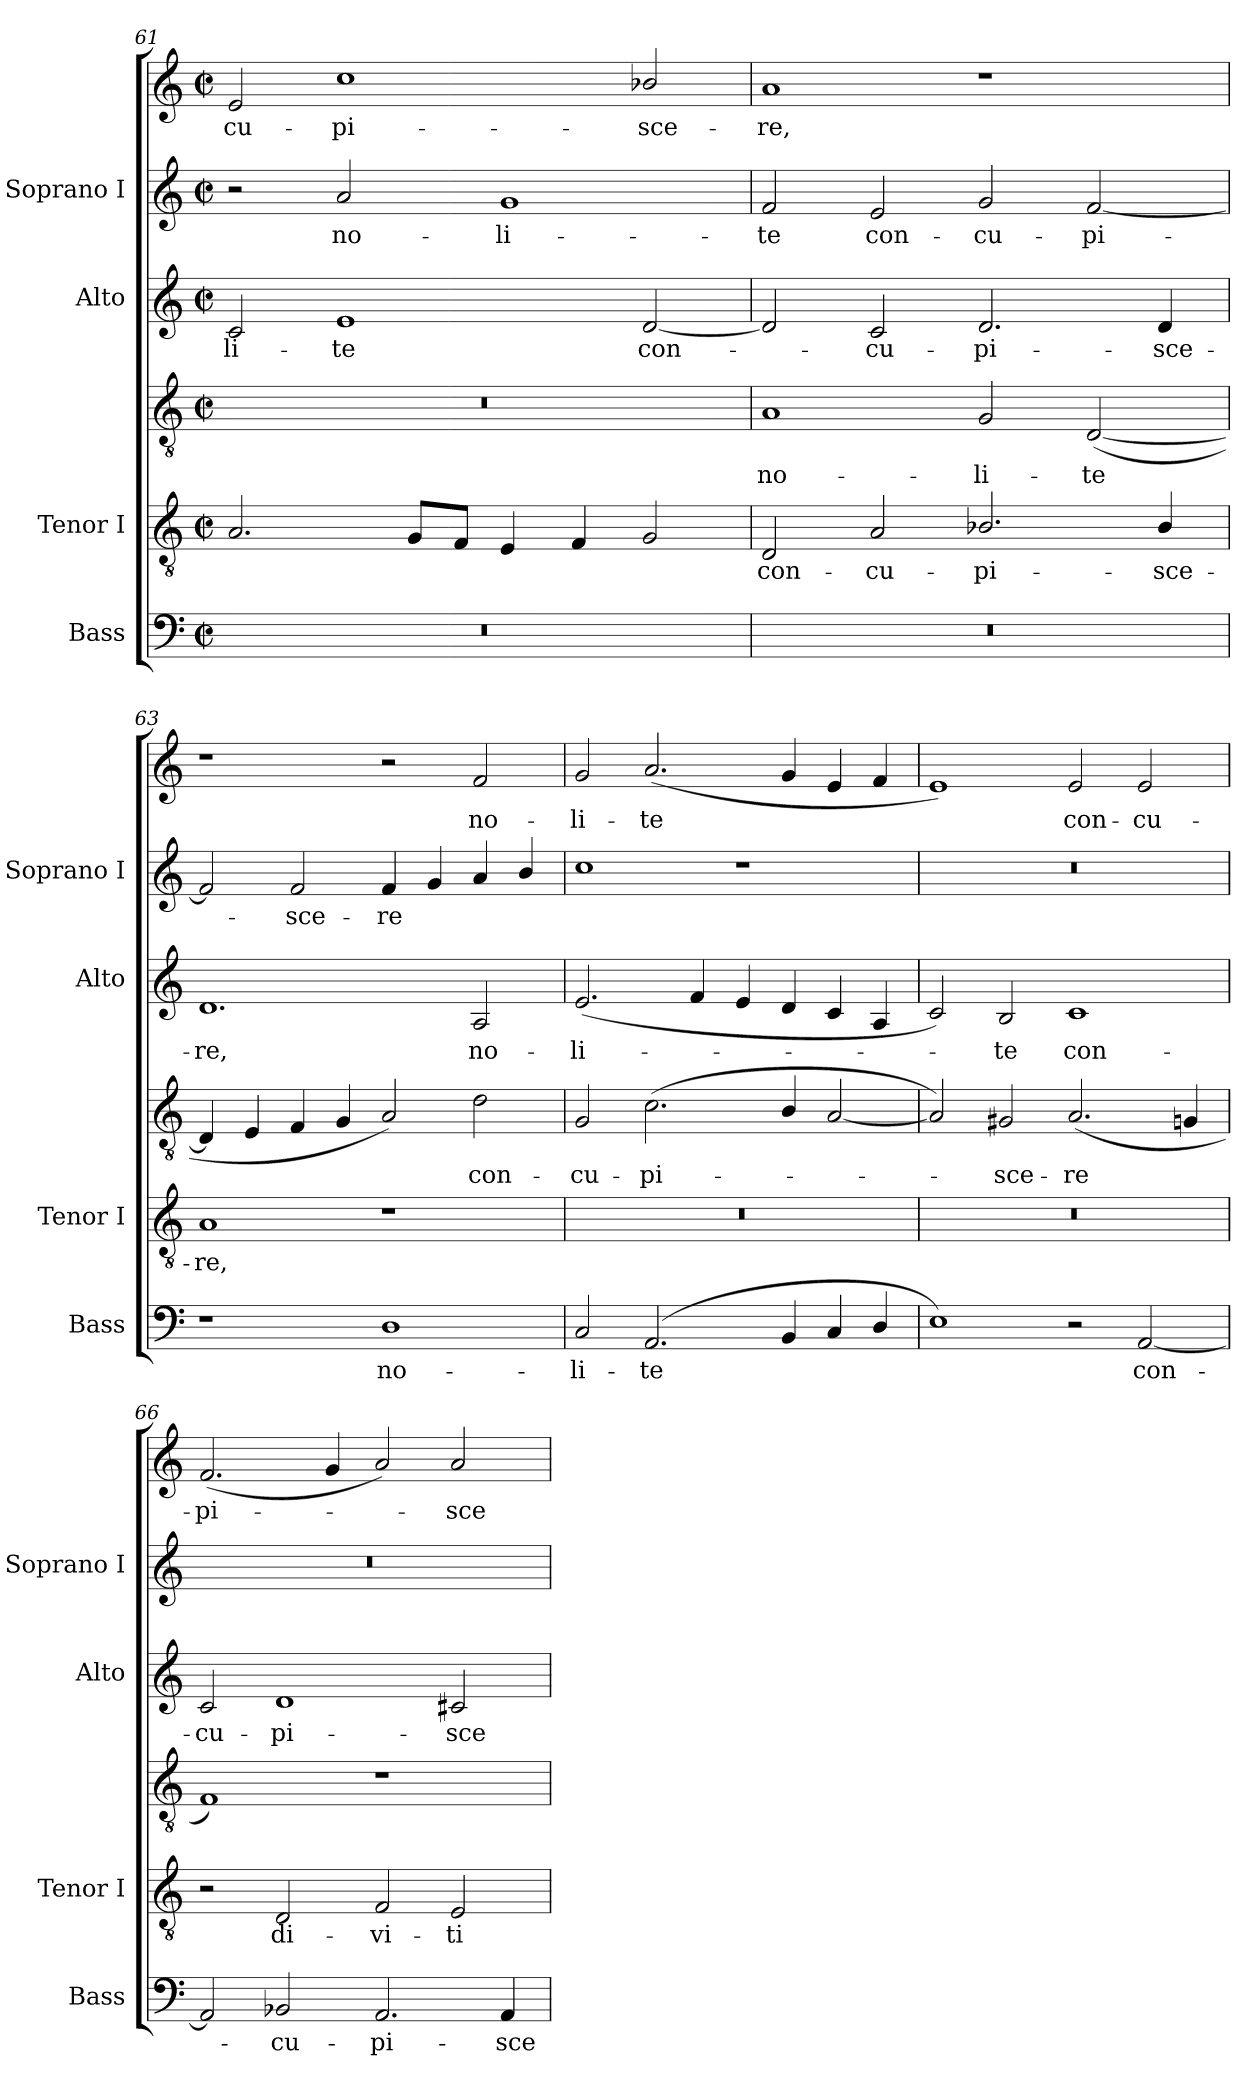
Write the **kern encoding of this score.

**kern	**text	**kern	**text	**kern	**text	**kern	**text	**kern	**text	**kern	**text
*part4	*part4	*part3	*part3	*part3	*part3	*part2	*part2	*part1	*part1	*part1	*part1
*staff6	*staff6	*staff5	*staff5	*staff4	*staff4	*staff3	*staff3	*staff2	*staff2	*staff1	*staff1
*I"Bass	*	*I"Tenor I	*	*	*	*I"Alto	*	*I"Soprano I	*	*	*
*I'Bass	*	*I'Tenor I	*	*	*	*I'Alto	*	*I'Soprano I	*	*	*
!!LO:LB:g=z
*clefF4	*	*clefGv2	*	*clefGv2	*	*clefG2	*	*clefG2	*	*clefG2	*
*k[]	*	*k[]	*	*k[]	*	*k[]	*	*k[]	*	*k[]	*
*C:	*	*C:	*	*C:	*	*C:	*	*C:	*	*C:	*
*M4/2	*	*M4/2	*	*M4/2	*	*M4/2	*	*M4/2	*	*M4/2	*
*met(c|)	*	*met(c|)	*	*met(c|)	*	*met(c|)	*	*met(c|)	*	*met(c|)	*
=61	=61	=61	=61	=61	=61	=61	=61	=61	=61	=61	=61
!	!	!	!	!	!	!	!LO:LY:b	!	!	!	!LO:LY:b
0r	.	2.A	.	0r	.	2c	-li-	2r	.	2e	cu-
!	!	!	!	!	!	!	!LO:LY:b	!	!LO:LY:b	!	!LO:LY:b
.	.	.	.	.	.	1e	-te	2a	-no-	1cc	-pi-
.	.	8GL	.	.	.	.	.	.	.	.	.
.	.	8FJ	.	.	.	.	.	.	.	.	.
!	!	!	!	!	!	!	!	!	!LO:LY:b	!	!
.	.	4E	.	.	.	.	.	1g	-li-	.	.
.	.	4F	.	.	.	.	.	.	.	.	.
!	!	!	!	!	!	!	!LO:LY:b	!	!	!	!LO:LY:b
.	.	2G	.	.	.	[2d	con-	.	.	2b-X/	-sce-
=62	=62	=62	=62	=62	=62	=62	=62	=62	=62	=62	=62
!	!	!	!LO:LY:b	!	!LO:LY:b	!	!	!	!LO:LY:b	!	!LO:LY:b
0r	.	2D	con-	1A	no-	2d]	.	2f	te	1a	-re,
!	!	!	!LO:LY:b	!	!	!	!LO:LY:b	!	!LO:LY:b	!	!
.	.	2A	-cu-	.	.	2c	cu-	2e	con-	.	.
!	!	!	!LO:LY:b	!	!LO:LY:b	!	!LO:LY:b	!	!LO:LY:b	!	!
.	.	2.B-X/	-pi-	2G	-li-	2.d	-pi-	2g	-cu-	1r	.
!	!	!	!	!	!LO:LY:b	!	!	!	!LO:LY:b	!	!
.	.	.	.	(<[2D	-te	.	.	[2f	-pi-	.	.
!	!	!	!LO:LY:b	!	!	!	!LO:LY:b	!	!	!	!
.	.	4B-/	-sce-	.	.	4d	-sce-	.	.	.	.
=63	=63	=63	=63	=63	=63	=63	=63	=63	=63	=63	=63
!	!	!	!LO:LY:b	!	!	!	!LO:LY:b	!	!	!	!
1r	.	1A	-re,	4D]	.	1.d	-re,	2f]	.	1r	.
.	.	.	.	4E	.	.	.	.	.	.	.
!	!	!	!	!	!	!	!	!	!LO:LY:b	!	!
.	.	.	.	4F	.	.	.	2f	-sce-	.	.
.	.	.	.	4G	.	.	.	.	.	.	.
!	!LO:LY:b	!	!	!	!	!	!	!	!LO:LY:b	!	!
1D	no-	1r	.	2A)	.	.	.	4f	-re	2r	.
.	.	.	.	.	.	.	.	4g	.	.	.
!	!	!	!	!	!LO:LY:b	!	!LO:LY:b	!	!	!	!LO:LY:b
.	.	.	.	2d	-con-	2A	no-	4a	.	2f	no-
.	.	.	.	.	.	.	.	4b/	.	.	.
=64	=64	=64	=64	=64	=64	=64	=64	=64	=64	=64	=64
!	!LO:LY:b	!	!	!	!LO:LY:b	!	!LO:LY:b	!	!	!	!LO:LY:b
2C	-li-	0r	.	2G	cu-	(<2.e	-li-	1cc	.	2g	li-
!	!LO:LY:b	!	!	!	!LO:LY:b	!	!	!	!	!	!LO:LY:b
(<2.AA	-te	.	.	(<2.c	-pi-	.	.	.	.	(<2.a	-te
.	.	.	.	.	.	4f	.	.	.	.	.
.	.	.	.	.	.	4e	.	1r	.	.	.
4BB	.	.	.	4B/	.	4d	.	.	.	4g	.
4C	.	.	.	[2A	.	4c	.	.	.	4e	.
4D/	.	.	.	.	.	4A	.	.	.	4f	.
=65	=65	=65	=65	=65	=65	=65	=65	=65	=65	=65	=65
1E)	.	0r	.	2A])	.	2c)	.	0r	.	1e)	.
!	!	!	!	!	!LO:LY:b	!	!LO:LY:b	!	!	!	!
.	.	.	.	2G#	sce-	2B	te	.	.	.	.
!	!	!	!	!	!LO:LY:b	!	!LO:LY:b	!	!	!	!LO:LY:b
2r	.	.	.	(<2.A	-re	1c	con-	.	.	2e	con-
!	!LO:LY:b	!	!	!	!	!	!	!	!	!	!LO:LY:b
[2AA	con-	.	.	.	.	.	.	.	.	2e	-cu-
.	.	.	.	4Gn	.	.	.	.	.	.	.
=66	=66	=66	=66	=66	=66	=66	=66	=66	=66	=66	=66
!	!	!	!	!	!	!	!LO:LY:b	!	!	!	!LO:LY:b
2AA]	.	2r	.	1F)	.	2c	-cu-	0r	.	(<2.f	-pi-
!	!LO:LY:b	!	!LO:LY:b	!	!	!	!LO:LY:b	!	!	!	!
2BB-X	cu-	2D	di-	.	.	1d	-pi-	.	.	.	.
.	.	.	.	.	.	.	.	.	.	4g	.
!	!LO:LY:b	!	!LO:LY:b	!	!	!	!	!	!	!	!
2.AA	-pi-	2F	-vi-	1r	.	.	.	.	.	2a)	.
!	!	!	!LO:LY:b	!	!	!	!LO:LY:b	!	!	!	!LO:LY:b
.	.	2E	-ti-	.	.	2c#	-sce-	.	.	2a	sce-
!	!LO:LY:b	!	!	!	!	!	!	!	!	!	!
4AA	-sce-	.	.	.	.	.	.	.	.	.	.
=	=	=	=	=	=	=	=	=	=	=	=
*-	*-	*-	*-	*-	*-	*-	*-	*-	*-	*-	*-
